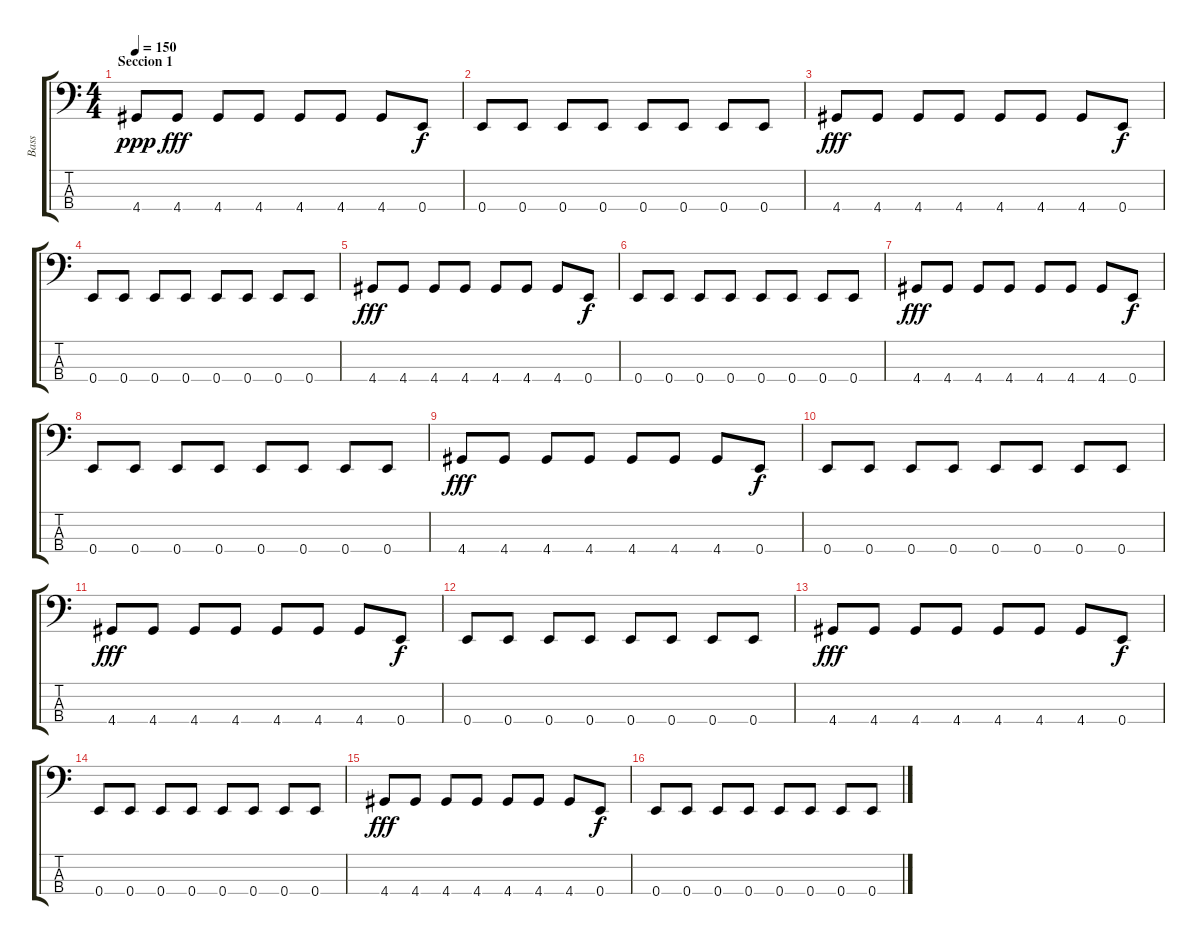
\track ("Bass" "Bass") {instrument electricbasspick}
\staff {score tabs}
\tuning (G2 D2 A1 E1) {hide}
\ts (4 4)
\section ("" "Seccion 1")
\tempo 150
\clef f4
\ks c
4.4.8{dy ppp volume 3 instrument electricbasspick} 4.4.8{dy fff volume 16} 4.4.8 4.4.8 4.4.8 4.4.8 4.4.8 0.4.8{dy f} |
0.4.8 0.4.8 0.4.8 0.4.8 0.4.8 0.4.8 0.4.8 0.4.8 |
4.4.8{dy fff} 4.4.8 4.4.8 4.4.8 4.4.8 4.4.8 4.4.8 0.4.8{dy f} |
0.4.8 0.4.8 0.4.8 0.4.8 0.4.8 0.4.8 0.4.8 0.4.8 |
4.4.8{dy fff volume 16} 4.4.8 4.4.8 4.4.8 4.4.8 4.4.8 4.4.8 0.4.8{dy f} |
0.4.8 0.4.8 0.4.8 0.4.8 0.4.8 0.4.8 0.4.8 0.4.8 |
4.4.8{dy fff} 4.4.8 4.4.8 4.4.8 4.4.8 4.4.8 4.4.8 0.4.8{dy f} |
0.4.8 0.4.8 0.4.8 0.4.8 0.4.8 0.4.8 0.4.8 0.4.8 |
4.4.8{dy fff} 4.4.8 4.4.8 4.4.8 4.4.8 4.4.8 4.4.8 0.4.8{dy f} |
0.4.8 0.4.8 0.4.8 0.4.8 0.4.8 0.4.8 0.4.8 0.4.8 |
4.4.8{dy fff} 4.4.8 4.4.8 4.4.8 4.4.8 4.4.8 4.4.8 0.4.8{dy f} |
0.4.8 0.4.8 0.4.8 0.4.8 0.4.8 0.4.8 0.4.8 0.4.8 |
4.4.8{dy fff} 4.4.8 4.4.8 4.4.8 4.4.8 4.4.8 4.4.8 0.4.8{dy f} |
0.4.8 0.4.8 0.4.8 0.4.8 0.4.8 0.4.8 0.4.8 0.4.8 |
4.4.8{dy fff} 4.4.8 4.4.8 4.4.8 4.4.8 4.4.8 4.4.8 0.4.8{dy f} |
0.4.8 0.4.8 0.4.8 0.4.8 0.4.8 0.4.8 0.4.8 0.4.8
